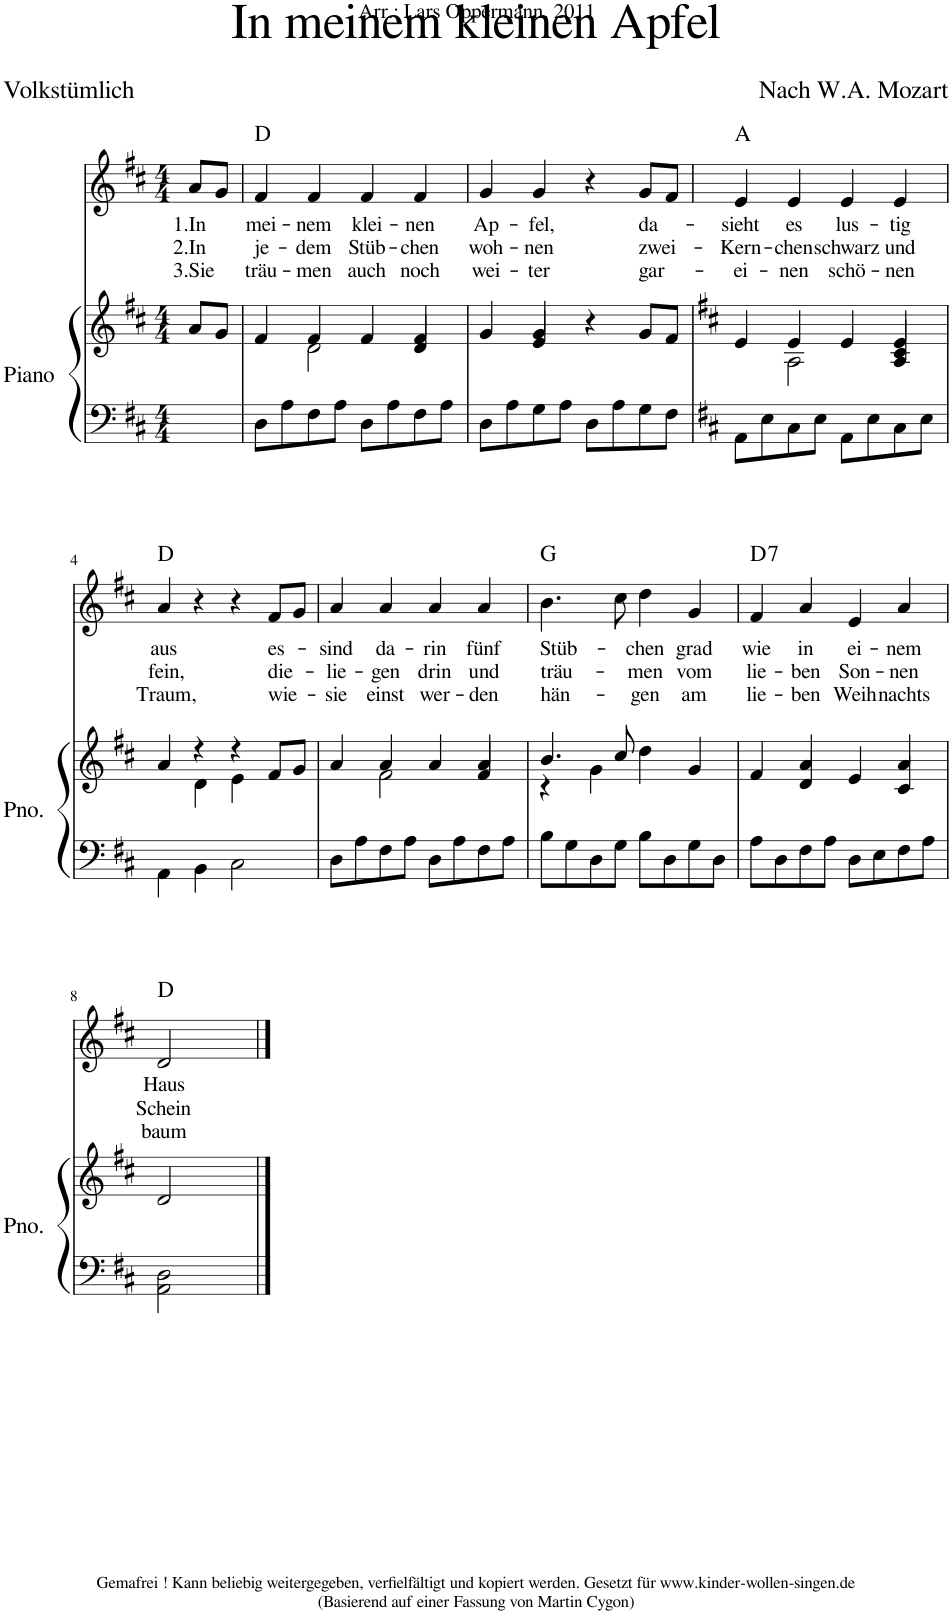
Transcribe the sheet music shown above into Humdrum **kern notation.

**kern	**kern	**kern	**text	**text	**text	**harte
*part2	*part2	*part1	*part1	*part1	*part1	*part1
*staff3	*staff2	*staff1	*staff1	*staff1	*staff1	*
*I"Piano	*	*I"Voice	*	*	*	*
*I'Pno.	*	*	*	*	*	*
*clefF4	*clefG2	*clefG2	*	*	*	*
*k[f#c#]	*k[f#c#]	*k[f#c#]	*	*	*	*
*M4/4	*M4/4	*M4/4	*	*	*	*
=	=	=	=	=	=	=
!	!	!	!LO:LY:b	!LO:LY:b	!LO:LY:b	!
1ryy	8a/L	8a/L	1.In	2.In	3.Sie	.
.	8g/J	8g/J	.	.	.	.
.	2.ryy	2.ryy	.	.	.	.
=1	=1	=1	=1	=1	=1	=1
*^	*^	*	*	*	*	*
!	!	!	!	!	!LO:LY:b	!LO:LY:b	!LO:LY:b	!
1ryy	8D\L	4f#/	4ryy	4f#/	mei-	je-	träu-	D:maj
.	8A\	.	.	.	.	.	.	.
!	!	!	!	!	!LO:LY:b	!LO:LY:b	!LO:LY:b	!
.	8F#\	4f#/	2d\	4f#/	-nem	-dem	-men	.
.	8A\J	.	.	.	.	.	.	.
!	!	!	!	!	!LO:LY:b	!LO:LY:b	!LO:LY:b	!
.	8D\L	4f#/	.	4f#/	klei-	Stüb-	auch	.
.	8A\	.	.	.	.	.	.	.
!	!	!	!	!	!LO:LY:b	!LO:LY:b	!LO:LY:b	!
.	8F#\	4f#/	4d/	4f#/	-nen	-chen	noch	.
.	8A\J	.	.	.	.	.	.	.
=2	=2	=2	=2	=2	=2	=2	=2	=2
!	!	!	!	!	!LO:LY:b	!LO:LY:b	!LO:LY:b	!
1ryy	8D\L	4g/	4ryy	4g/	Ap-	woh-	wei-	.
.	8A\	.	.	.	.	.	.	.
!	!	!	!	!	!LO:LY:b	!LO:LY:b	!LO:LY:b	!
.	8G\	4g/	4e/	4g/	-fel,	-nen	-ter	.
.	8A\J	.	.	.	.	.	.	.
.	8D\L	4r	2ryy	4r	.	.	.	.
.	8A\	.	.	.	.	.	.	.
!	!	!	!	!	!LO:LY:b	!LO:LY:b	!LO:LY:b	!
.	8G\	8g/L	.	8g/L	da-	zwei-	gar-	.
.	8F#\J	8f#/J	.	8f#/J	.	.	.	.
*	*	*v	*v	*	*	*	*	*
=3	=3	=3	=3	=3	=3	=3	=3
*k[f#c#]	*	*k[f#c#]	*	*	*	*	*
*	*	*^	*	*	*	*	*
*	*	*	*^	*	*	*	*	*
!	!	!	!	!	!	!LO:LY:b	!LO:LY:b	!LO:LY:b	!
1ryy	8AA\L	4e/	4ryy	2.ryy	4e/	-sieht	-Kern-	-ei-	A:maj
.	8E\	.	.	.	.	.	.	.	.
!	!	!	!	!	!	!LO:LY:b	!LO:LY:b	!LO:LY:b	!
.	8C#\	4e/	2A\	.	4e/	es	-chen	-nen	.
.	8E\J	.	.	.	.	.	.	.	.
!	!	!	!	!	!	!LO:LY:b	!LO:LY:b	!LO:LY:b	!
.	8AA\L	4e/	.	.	4e/	lus-	schwarz	schö-	.
.	8E\	.	.	.	.	.	.	.	.
!	!	!	!	!	!	!LO:LY:b	!LO:LY:b	!LO:LY:b	!
.	8C#\	4e/	4A/ 4c#/	4ryy	4e/	-tig	und	-nen	.
.	8E\J	.	.	.	.	.	.	.	.
*	*	*	*v	*v	*	*	*	*	*
!!LO:LB:g=z
=4	=4	=4	=4	=4	=4	=4	=4	=4
!	!	!	!	!	!LO:LY:b	!LO:LY:b	!LO:LY:b	!
1ryy	4AA\	4a/	4ryy	4a/	aus	fein,	Traum,	D:maj
.	4BB\	4r	4d\	4r	.	.	.	.
.	2C#\	4r	4e\	4r	.	.	.	.
!	!	!	!	!	!LO:LY:b	!LO:LY:b	!LO:LY:b	!
.	.	8f#/L	4ryy	8f#/L	es-	die-	wie-	.
.	.	8g/J	.	8g/J	.	.	.	.
=5	=5	=5	=5	=5	=5	=5	=5	=5
!	!	!	!	!	!LO:LY:b	!LO:LY:b	!LO:LY:b	!
1ryy	8D\L	4a/	4ryy	4a/	sind	-lie-	-sie	.
.	8A\	.	.	.	.	.	.	.
!	!	!	!	!	!LO:LY:b	!LO:LY:b	!LO:LY:b	!
.	8F#\	4a/	2f#\	4a/	da-	-gen	einst	.
.	8A\J	.	.	.	.	.	.	.
!	!	!	!	!	!LO:LY:b	!LO:LY:b	!LO:LY:b	!
.	8D\L	4a/	.	4a/	-rin	drin	wer-	.
.	8A\	.	.	.	.	.	.	.
!	!	!	!	!	!LO:LY:b	!LO:LY:b	!LO:LY:b	!
.	8F#\	4a/	4f#/	4a/	fünf	und	-den	.
.	8A\J	.	.	.	.	.	.	.
=6	=6	=6	=6	=6	=6	=6	=6	=6
!	!	!	!	!	!LO:LY:b	!LO:LY:b	!LO:LY:b	!
1ryy	8B\L	4.b/	4r	4.b\	Stüb-	träu-	hän-	G:maj
.	8G\	.	.	.	.	.	.	.
.	8D\	.	4g\	.	.	.	.	.
.	8G\J	8cc#/	.	8cc#\	.	.	.	.
!	!	!	!	!	!LO:LY:b	!LO:LY:b	!LO:LY:b	!
.	8B\L	4dd\	2ryy	4dd\	chen	-men	-gen	.
.	8D\	.	.	.	.	.	.	.
!	!	!	!	!	!LO:LY:b	!LO:LY:b	!LO:LY:b	!
.	8G\	4g/	.	4g/	grad	vom	am	.
.	8D\J	.	.	.	.	.	.	.
=7	=7	=7	=7	=7	=7	=7	=7	=7
!	!	!	!	!	!LO:LY:b	!LO:LY:b	!LO:LY:b	!LO:H:kt=7
1ryy	8A\L	4f#/	4ryy	4f#/	wie	lie-	lie-	D:7
.	8D\	.	.	.	.	.	.	.
!	!	!	!	!	!LO:LY:b	!LO:LY:b	!LO:LY:b	!
.	8F#\	4a/	4d/	4a/	in	-ben	-ben	.
.	8A\J	.	.	.	.	.	.	.
!	!	!	!	!	!LO:LY:b	!LO:LY:b	!LO:LY:b	!
.	8D\L	4e/	4ryy	4e/	ei-	Son-	Weih-	.
.	8E\	.	.	.	.	.	.	.
!	!	!	!	!	!LO:LY:b	!LO:LY:b	!LO:LY:b	!
.	8F#\	4a/	4c#/	4a/	-nem	-nen	-nachts	.
.	8A\J	.	.	.	.	.	.	.
!!LO:LB:g=z
=8	=8	=8	=8	=8	=8	=8	=8	=8
!	!	!	!	!	!LO:LY:b	!LO:LY:b	!LO:LY:b	!
1ryy	2AA\ 2D\	2d/	4ryy	2d/	Haus	Schein	baum	D:maj
.	.	.	2.ryy	.	.	.	.	.
.	2ryy	2ryy	.	2ryy	.	.	.	.
*v	*v	*	*	*	*	*	*	*
*	*v	*v	*	*	*	*	*
==	==	==	==	==	==	==
*-	*-	*-	*-	*-	*-	*-
